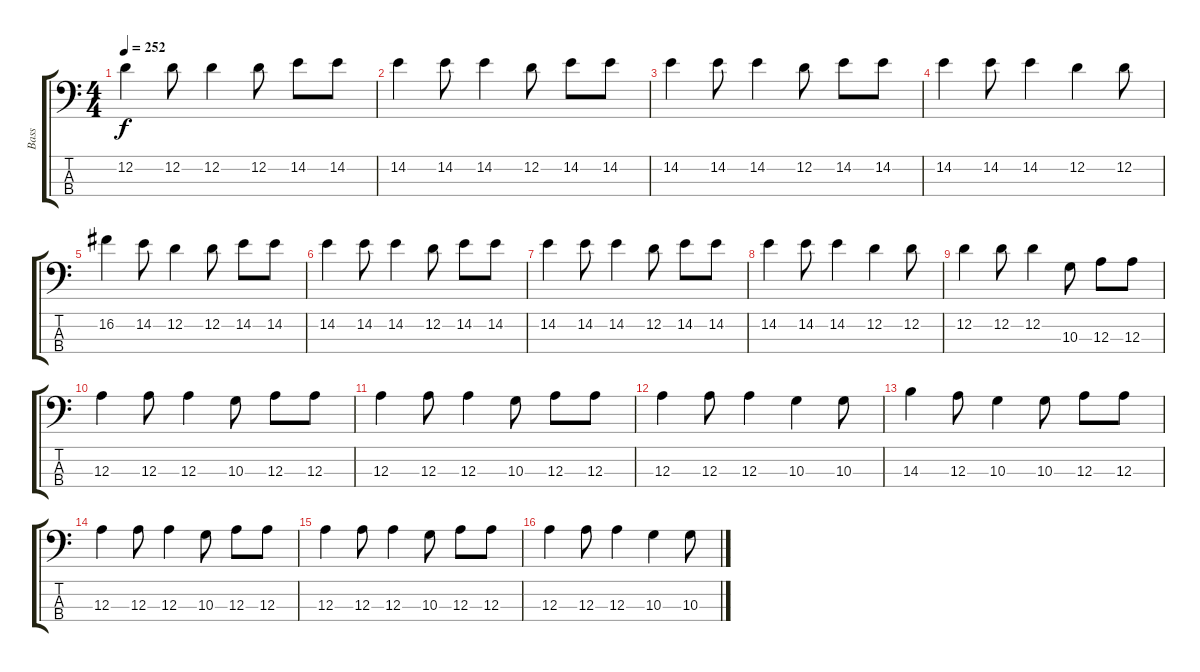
\track ("Bass" "Bass") {instrument electricbassfinger}
\staff {score tabs}
\tuning (G2 D2 A1 E1) {hide}
\ts (4 4)
\tempo 252
\clef f4
\ks c
12.2.4{dy f} 12.2.8 12.2.4 12.2.8 14.2.8 14.2.8 |
14.2.4 14.2.8 14.2.4 12.2.8 14.2.8 14.2.8 |
14.2.4 14.2.8 14.2.4 12.2.8 14.2.8 14.2.8 |
14.2.4 14.2.8 14.2.4 12.2.4 12.2.8 |
16.2.4 14.2.8 12.2.4 12.2.8 14.2.8 14.2.8 |
14.2.4 14.2.8 14.2.4 12.2.8 14.2.8 14.2.8 |
14.2.4 14.2.8 14.2.4 12.2.8 14.2.8 14.2.8 |
14.2.4 14.2.8 14.2.4 12.2.4 12.2.8 |
12.2.4 12.2.8 12.2.4 10.3.8 12.3.8 12.3.8 |
12.3.4 12.3.8 12.3.4 10.3.8 12.3.8 12.3.8 |
12.3.4 12.3.8 12.3.4 10.3.8 12.3.8 12.3.8 |
12.3.4 12.3.8 12.3.4 10.3.4 10.3.8 |
14.3.4 12.3.8 10.3.4 10.3.8 12.3.8 12.3.8 |
12.3.4 12.3.8 12.3.4 10.3.8 12.3.8 12.3.8 |
12.3.4 12.3.8 12.3.4 10.3.8 12.3.8 12.3.8 |
12.3.4 12.3.8 12.3.4 10.3.4 10.3.8
